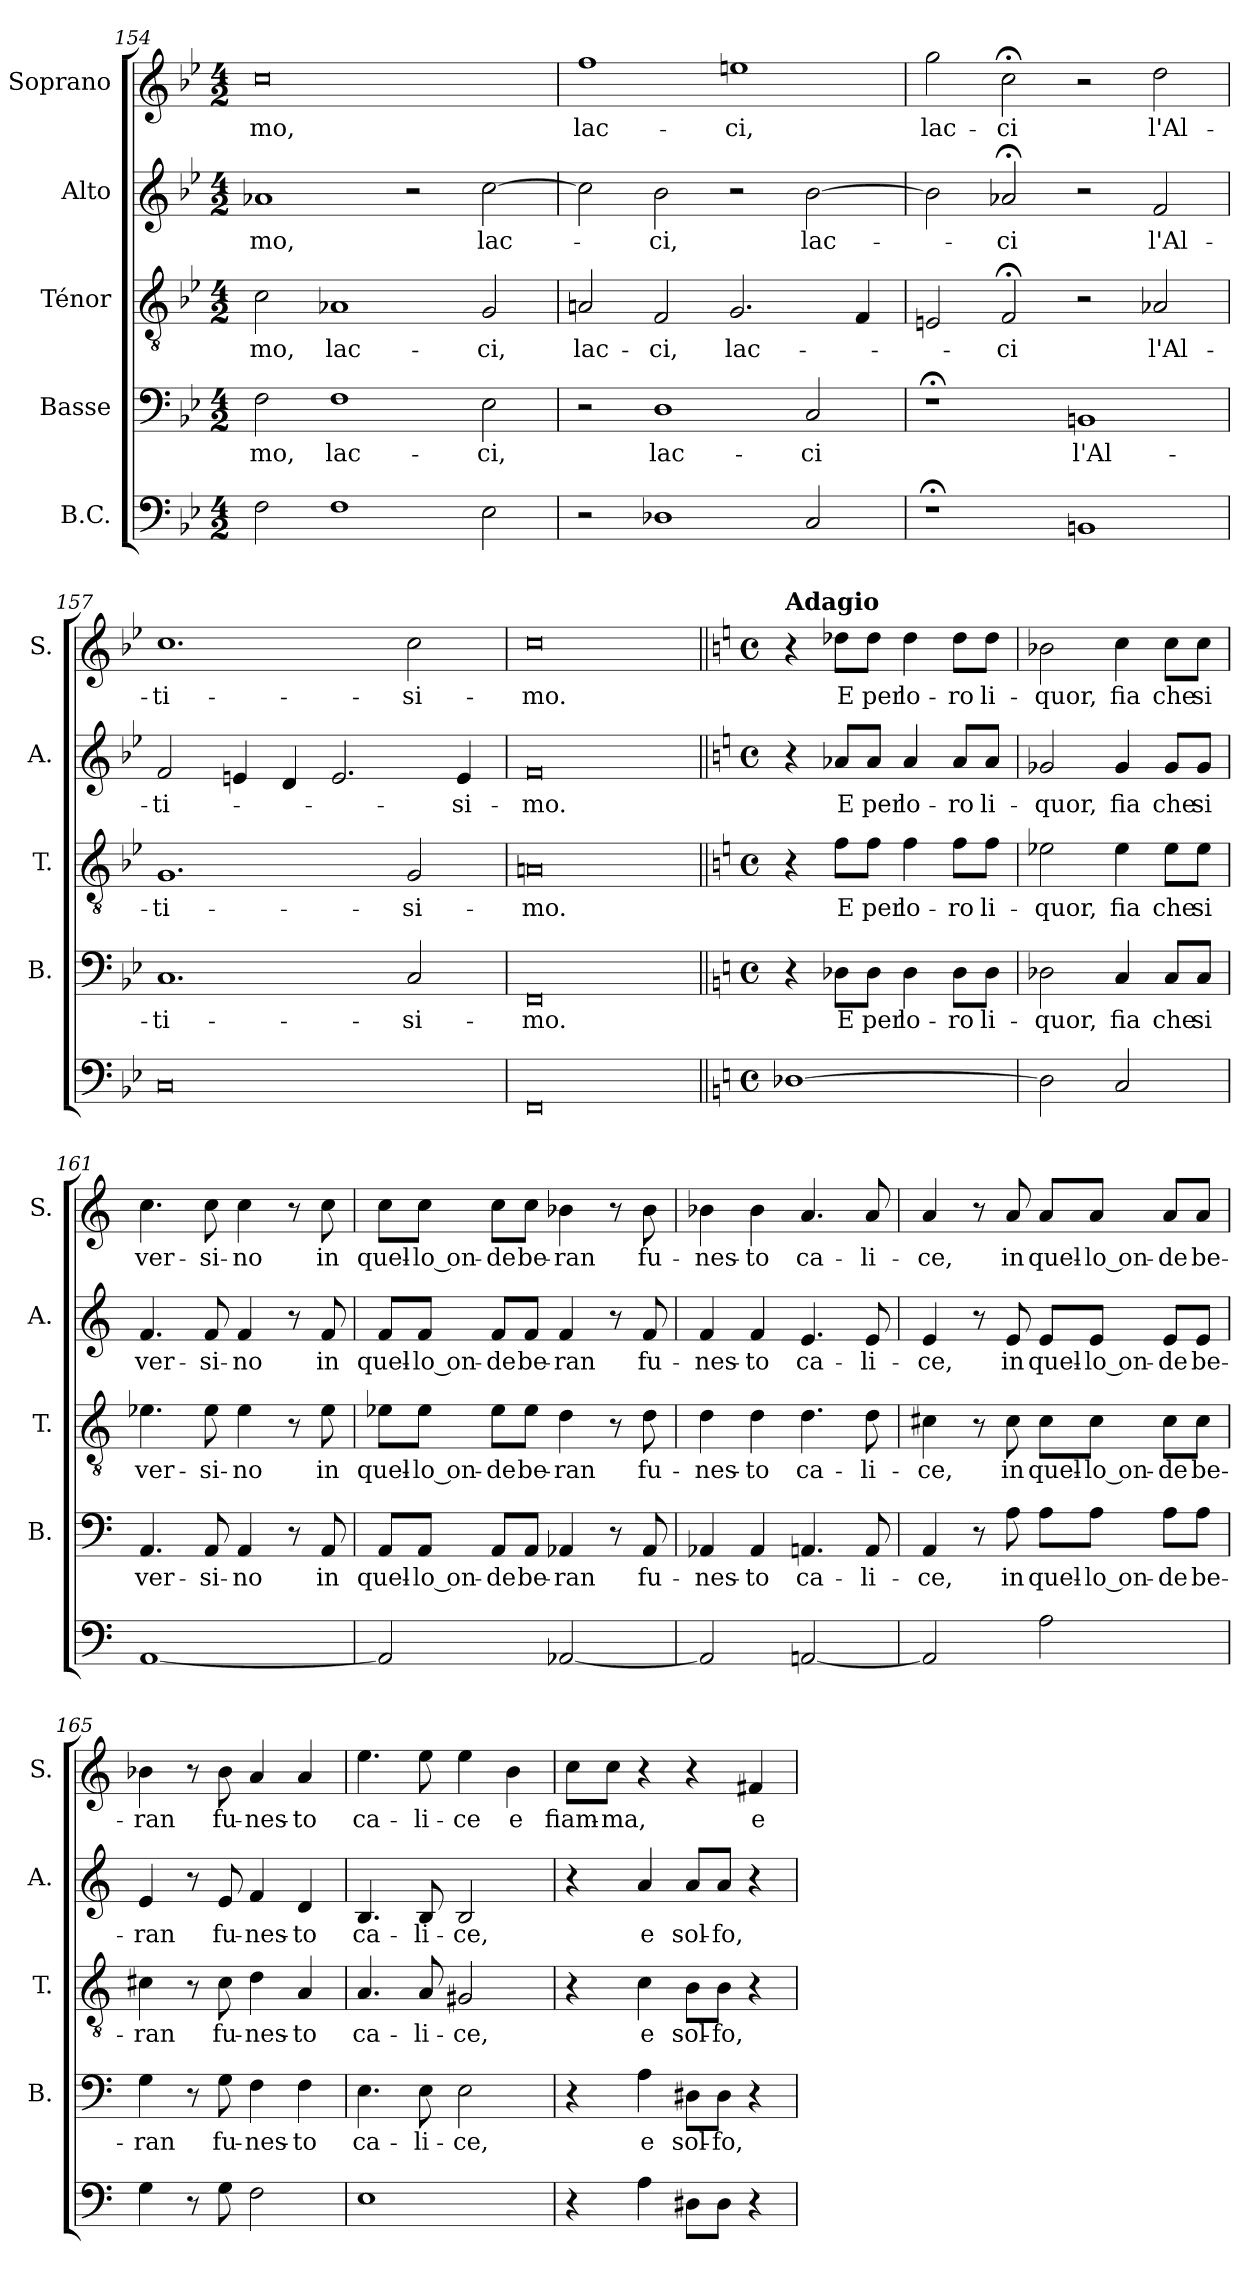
**kern	**kern	**text	**kern	**text	**kern	**text	**kern	**text
*part5	*part4	*part4	*part3	*part3	*part2	*part2	*part1	*part1
*staff5	*staff4	*staff4	*staff3	*staff3	*staff2	*staff2	*staff1	*staff1
*I"B.C.	*I"Basse	*	*I"Ténor	*	*I"Alto	*	*I"Soprano	*
*	*I'B.	*	*I'T.	*	*I'A.	*	*I'S.	*
*clefF4	*clefF4	*	*clefGv2	*	*clefG2	*	*clefG2	*
*k[b-e-]	*k[b-e-]	*	*k[b-e-]	*	*k[b-e-]	*	*k[b-e-]	*
*B-:	*B-:	*	*B-:	*	*B-:	*	*B-:	*
*M4/2	*M4/2	*	*M4/2	*	*M4/2	*	*M4/2	*
=154	=154	=154	=154	=154	=154	=154	=154	=154
!	!	!LO:LY:b	!	!LO:LY:b	!	!LO:LY:b	!	!LO:LY:b
2F\	2F\	-mo,	2c\	-mo,	1a-X	-mo,	0cc	-mo,
!	!	!LO:LY:b	!	!LO:LY:b	!	!	!	!
1F	1F	lac-	1A-X	lac-	.	.	.	.
.	.	.	.	.	2r	.	.	.
!	!	!LO:LY:b	!	!LO:LY:b	!	!LO:LY:b	!	!
2E-\	2E-\	-ci,	2G/	-ci,	[2cc\	lac-	.	.
=155	=155	=155	=155	=155	=155	=155	=155	=155
!	!	!	!	!LO:LY:b	!	!	!	!LO:LY:b
2r	2r	.	2Ani/	lac-	2cc\]	.	1ff	lac-
!	!	!LO:LY:b	!	!LO:LY:b	!	!LO:LY:b	!	!
1D-X	1D	lac-	2F/	-ci,	2b-\	-ci,	.	.
!	!	!	!	!LO:LY:b	!	!	!	!LO:LY:b
.	.	.	2.G/	lac-	2r	.	1een	-ci,
!	!	!LO:LY:b	!	!	!	!LO:LY:b	!	!
2C/	2C/	-ci	.	.	[2b-\	lac-	.	.
.	.	.	4F/	.	.	.	.	.
=156	=156	=156	=156	=156	=156	=156	=156	=156
!	!	!	!	!	!	!	!	!LO:LY:b
1r;<	1r;<	.	2En/	.	2b-\]	.	2gg\	lac-
!	!	!	!	!LO:LY:b	!	!LO:LY:b	!	!LO:LY:b
.	.	.	2F;</	-ci	2a-X;/	-ci	2cc;<\	-ci
!	!	!LO:LY:b	!	!	!	!	!	!
1BBn	1BBn	l'Al-	2r	.	2r	.	2r	.
!	!	!	!	!LO:LY:b	!	!LO:LY:b	!	!LO:LY:b
.	.	.	2A-X/	l'Al-	2f/	l'Al-	2dd\	l'Al-
=157	=157	=157	=157	=157	=157	=157	=157	=157
!	!	!LO:LY:b	!	!LO:LY:b	!	!LO:LY:b	!	!LO:LY:b
0C	1.C	-ti-	1.G	-ti-	2f/	-ti-	1.cc	-ti-
.	.	.	.	.	4en/	.	.	.
.	.	.	.	.	4d/	.	.	.
.	.	.	.	.	2.e/	.	.	.
!	!	!LO:LY:b	!	!LO:LY:b	!	!	!	!LO:LY:b
.	2C/	-si-	2G/	-si-	.	.	2cc\	-si-
!	!	!	!	!	!	!LO:LY:b	!	!
.	.	.	.	.	4e/	-si-	.	.
=158	=158	=158	=158	=158	=158	=158	=158	=158
!	!	!LO:LY:b	!	!LO:LY:b	!	!LO:LY:b	!	!LO:LY:b
0FF	0FF	-mo.	0Ani	-mo.	0f	-mo.	0cc	-mo.
!!LO:PB:g=z
=159||	=159||	=159||	=159||	=159||	=159||	=159||	=159||	=159||
*k[]	*k[]	*	*k[]	*	*k[]	*	*k[]	*
*C:	*C:	*	*C:	*	*C:	*	*C:	*
*M4/4	*M4/4	*	*M4/4	*	*M4/4	*	*M4/4	*
*met(c)	*met(c)	*	*met(c)	*	*met(c)	*	*met(c)	*
*	*	*	*	*	*	*	*MM80	*
!	!	!	!	!	!	!	!LO:TX:a:B:t=Adagio	!
[1D-X	4r	.	4r	.	4r	.	4r	.
!	!	!LO:LY:b	!	!LO:LY:b	!	!LO:LY:b	!	!LO:LY:b
.	8D-X\L	E	8f\L	E	8a-X/L	E	8dd-X\L	E
!	!	!LO:LY:b	!	!LO:LY:b	!	!LO:LY:b	!	!LO:LY:b
.	8D-\J	per	8f\J	per	8a-/J	per	8dd-\J	per
!	!	!LO:LY:b	!	!LO:LY:b	!	!LO:LY:b	!	!LO:LY:b
.	4D-\	lo-	4f\	lo-	4a-/	lo-	4dd-\	lo-
!	!	!LO:LY:b	!	!LO:LY:b	!	!LO:LY:b	!	!LO:LY:b
.	8D-\L	-ro	8f\L	-ro	8a-/L	-ro	8dd-\L	-ro
!	!	!LO:LY:b	!	!LO:LY:b	!	!LO:LY:b	!	!LO:LY:b
.	8D-\J	li-	8f\J	li-	8a-/J	li-	8dd-\J	li-
=160	=160	=160	=160	=160	=160	=160	=160	=160
!	!	!LO:LY:b	!	!LO:LY:b	!	!LO:LY:b	!	!LO:LY:b
2D-\]	2D-X\	-quor,	2e-X\	-quor,	2g-X/	-quor,	2b-X\	-quor,
!	!	!LO:LY:b	!	!LO:LY:b	!	!LO:LY:b	!	!LO:LY:b
2C/	4C/	fia	4e-\	fia	4g-/	fia	4cc\	fia
!	!	!LO:LY:b	!	!LO:LY:b	!	!LO:LY:b	!	!LO:LY:b
.	8C/L	che	8e-\L	che	8g-/L	che	8cc\L	che
!	!	!LO:LY:b	!	!LO:LY:b	!	!LO:LY:b	!	!LO:LY:b
.	8C/J	si	8e-\J	si	8g-/J	si	8cc\J	si
=161	=161	=161	=161	=161	=161	=161	=161	=161
!	!	!LO:LY:b	!	!LO:LY:b	!	!LO:LY:b	!	!LO:LY:b
[1AA	4.AA/	ver-	4.e-X\	ver-	4.f/	ver-	4.cc\	ver-
!	!	!LO:LY:b	!	!LO:LY:b	!	!LO:LY:b	!	!LO:LY:b
.	8AA/	-si-	8e-\	-si-	8f/	-si-	8cc\	-si-
!	!	!LO:LY:b	!	!LO:LY:b	!	!LO:LY:b	!	!LO:LY:b
.	4AA/	-no	4e-\	-no	4f/	-no	4cc\	-no
.	8r	.	8r	.	8r	.	8r	.
!	!	!LO:LY:b	!	!LO:LY:b	!	!LO:LY:b	!	!LO:LY:b
.	8AA/	in	8e-\	in	8f/	in	8cc\	in
=162	=162	=162	=162	=162	=162	=162	=162	=162
!	!	!LO:LY:b	!	!LO:LY:b	!	!LO:LY:b	!	!LO:LY:b
2AA/]	8AA/L	quel-	8e-X\L	quel-	8f/L	quel-	8cc\L	quel-
!	!	!LO:LY:b	!	!LO:LY:b	!	!LO:LY:b	!	!LO:LY:b
.	8AA/J	lo on-	8e-\J	lo on-	8f/J	lo on-	8cc\J	lo on-
!	!	!LO:LY:b	!	!LO:LY:b	!	!LO:LY:b	!	!LO:LY:b
.	8AA/L	-de	8e-\L	-de	8f/L	-de	8cc\L	-de
!	!	!LO:LY:b	!	!LO:LY:b	!	!LO:LY:b	!	!LO:LY:b
.	8AA/J	be-	8e-\J	be-	8f/J	be-	8cc\J	be-
!	!	!LO:LY:b	!	!LO:LY:b	!	!LO:LY:b	!	!LO:LY:b
[2AA-X/	4AA-X/	-ran	4d\	-ran	4f/	-ran	4b-X\	-ran
.	8r	.	8r	.	8r	.	8r	.
!	!	!LO:LY:b	!	!LO:LY:b	!	!LO:LY:b	!	!LO:LY:b
.	8AA-/	fu-	8d\	fu-	8f/	fu-	8b-\	fu-
=163	=163	=163	=163	=163	=163	=163	=163	=163
!	!	!LO:LY:b	!	!LO:LY:b	!	!LO:LY:b	!	!LO:LY:b
2AA-/]	4AA-X/	-nes-	4d\	-nes-	4f/	-nes-	4b-X\	-nes-
!	!	!LO:LY:b	!	!LO:LY:b	!	!LO:LY:b	!	!LO:LY:b
.	4AA-/	-to	4d\	-to	4f/	-to	4b-\	-to
!	!	!LO:LY:b	!	!LO:LY:b	!	!LO:LY:b	!	!LO:LY:b
[2AAn/	4.AAn/	ca-	4.d\	ca-	4.e/	ca-	4.a/	ca-
!	!	!LO:LY:b	!	!LO:LY:b	!	!LO:LY:b	!	!LO:LY:b
.	8AA/	-li-	8d\	-li-	8e/	-li-	8a/	-li-
!!LO:LB:g=z
=164	=164	=164	=164	=164	=164	=164	=164	=164
!	!	!LO:LY:b	!	!LO:LY:b	!	!LO:LY:b	!	!LO:LY:b
2AA/]	4AA/	-ce,	4c#X\	-ce,	4e/	-ce,	4a/	-ce,
.	8r	.	8r	.	8r	.	8r	.
!	!	!LO:LY:b	!	!LO:LY:b	!	!LO:LY:b	!	!LO:LY:b
.	8A\	in	8c#\	in	8e/	in	8a/	in
!	!	!LO:LY:b	!	!LO:LY:b	!	!LO:LY:b	!	!LO:LY:b
2A\	8A\L	quel-	8c#\L	quel-	8e/L	quel-	8a/L	quel-
!	!	!LO:LY:b	!	!LO:LY:b	!	!LO:LY:b	!	!LO:LY:b
.	8A\J	lo on-	8c#\J	lo on-	8e/J	lo on-	8a/J	lo on-
!	!	!LO:LY:b	!	!LO:LY:b	!	!LO:LY:b	!	!LO:LY:b
.	8A\L	-de	8c#\L	-de	8e/L	-de	8a/L	-de
!	!	!LO:LY:b	!	!LO:LY:b	!	!LO:LY:b	!	!LO:LY:b
.	8A\J	be-	8c#\J	be-	8e/J	be-	8a/J	be-
=165	=165	=165	=165	=165	=165	=165	=165	=165
!	!	!LO:LY:b	!	!LO:LY:b	!	!LO:LY:b	!	!LO:LY:b
4G\	4G\	-ran	4c#X\	-ran	4e/	-ran	4b-X\	-ran
8r	8r	.	8r	.	8r	.	8r	.
!	!	!LO:LY:b	!	!LO:LY:b	!	!LO:LY:b	!	!LO:LY:b
8G\	8G\	fu-	8c#\	fu-	8e/	fu-	8b-\	fu-
!	!	!LO:LY:b	!	!LO:LY:b	!	!LO:LY:b	!	!LO:LY:b
2F\	4F\	-nes-	4d\	-nes-	4f/	-nes-	4a/	-nes-
!	!	!LO:LY:b	!	!LO:LY:b	!	!LO:LY:b	!	!LO:LY:b
.	4F\	-to	4A/	-to	4d/	-to	4a/	-to
=166	=166	=166	=166	=166	=166	=166	=166	=166
!	!	!LO:LY:b	!	!LO:LY:b	!	!LO:LY:b	!	!LO:LY:b
1E	4.E\	ca-	4.A/	ca-	4.B/	ca-	4.ee\	ca-
!	!	!LO:LY:b	!	!LO:LY:b	!	!LO:LY:b	!	!LO:LY:b
.	8E\	-li-	8A/	-li-	8B/	-li-	8ee\	-li-
!	!	!LO:LY:b	!	!LO:LY:b	!	!LO:LY:b	!	!LO:LY:b
.	2E\	-ce,	2G#X/	-ce,	2B/	-ce,	4ee\	-ce
!	!	!	!	!	!	!	!	!LO:LY:b
.	.	.	.	.	.	.	4b\	e
=167	=167	=167	=167	=167	=167	=167	=167	=167
!	!	!	!	!	!	!	!	!LO:LY:b
4r	4r	.	4r	.	4r	.	8cc\L	fiam-
!	!	!	!	!	!	!	!	!LO:LY:b
.	.	.	.	.	.	.	8cc\J	-ma,
!	!	!LO:LY:b	!	!LO:LY:b	!	!LO:LY:b	!	!
4A\	4A\	e	4c\	e	4a/	e	4r	.
!	!	!LO:LY:b	!	!LO:LY:b	!	!LO:LY:b	!	!
8D#X\L	8D#X\L	sol-	8B\L	sol-	8a/L	sol-	4r	.
!	!	!LO:LY:b	!	!LO:LY:b	!	!LO:LY:b	!	!
8D#\J	8D#\J	-fo,	8B\J	-fo,	8a/J	-fo,	.	.
!	!	!	!	!	!	!	!	!LO:LY:b
4r	4r	.	4r	.	4r	.	4f#X/	e
=	=	=	=	=	=	=	=	=
*-	*-	*-	*-	*-	*-	*-	*-	*-
